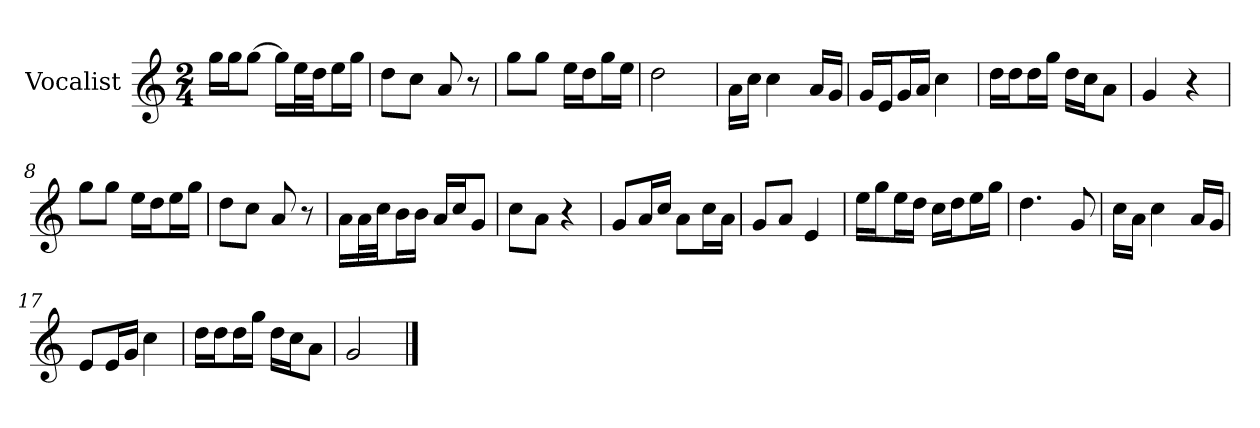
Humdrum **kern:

**kern
*part1
*staff1
*I"Vocalist
*k[]
*C:
*M2/4
=
16ggLL
16ggJ
[8ggJ
16ggLL]
32eeL
32ddJJ
16eeL
16ggJJ
=1
8ddL
8ccJ
8a
8r
=2
8ggL
8ggJ
16eeLL
16ddJ
16ggL
16eeJJ
=3
2dd
=4
16aLL
16ccJJ
4cc
16aLL
16gJJ
=5
16gLL
16eJ
16gL
16aJJ
4cc
=6
16ddLL
16ddJ
16ddL
16ggJJ
16ddLL
16ccJ
8aJ
=7
4g
4r
=8
8ggL
8ggJ
16eeLL
16ddJ
16eeL
16ggJJ
=9
8ddL
8ccJ
8a
8r
=10
16aLL
32aL
32ccJJ
16bL
16bJJ
16aLL
16ccJ
8gJ
=11
8ccL
8aJ
4r
=12
8gL
16aL
16ccJJ
8aL
16ccL
16aJJ
=13
8gL
8aJ
4e
=14
16eeLL
16ggJ
16eeL
16ddJJ
16ccLL
16ddJ
16eeL
16ggJJ
=15
4.dd
8g
=16
16ccLL
16aJJ
4cc
16aLL
16gJJ
=17
8eL
16eL
16gJJ
4cc
=18
16ddLL
16ddJ
16ddL
16ggJJ
16ddLL
16ccJ
8aJ
=19
2g
==
*-
